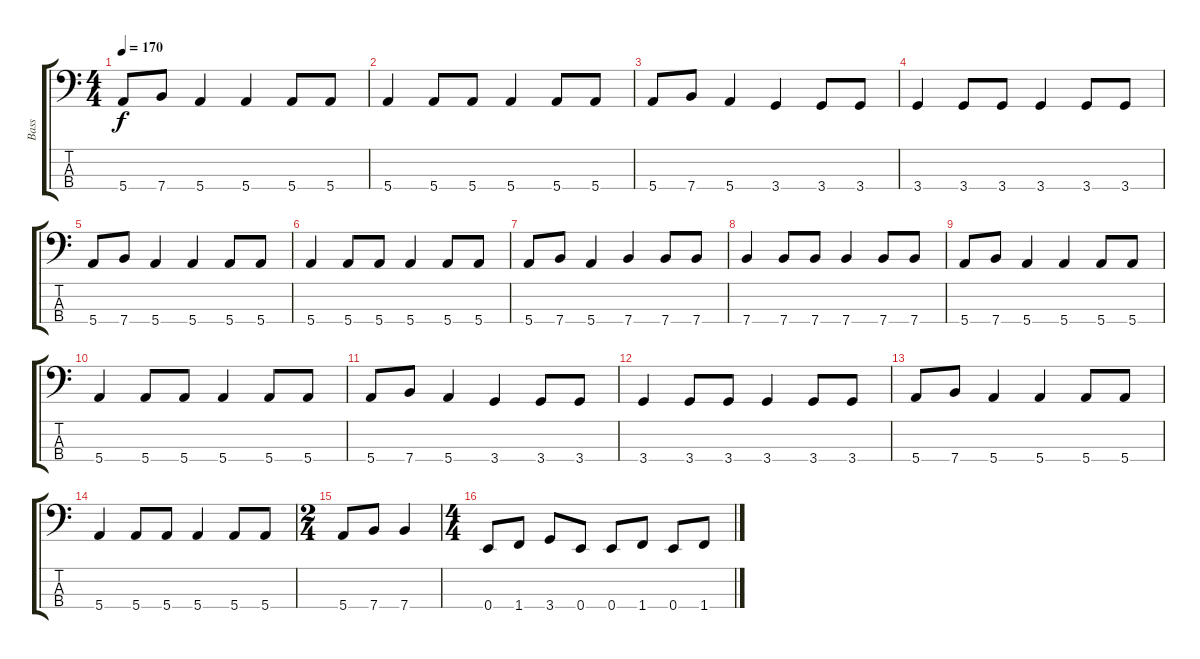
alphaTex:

\track ("Bass" "Bass") {instrument slapbass2}
\staff {score tabs}
\tuning (G2 D2 A1 E1) {hide}
\ts (4 4)
\tempo 170
\clef f4
\ks c
5.4.8{dy f} 7.4.8 5.4.4 5.4.4 5.4.8 5.4.8 |
5.4.4 5.4.8 5.4.8 5.4.4 5.4.8 5.4.8 |
5.4.8 7.4.8 5.4.4 3.4.4 3.4.8 3.4.8 |
3.4.4 3.4.8 3.4.8 3.4.4 3.4.8 3.4.8 |
5.4.8 7.4.8 5.4.4 5.4.4 5.4.8 5.4.8 |
5.4.4 5.4.8 5.4.8 5.4.4 5.4.8 5.4.8 |
5.4.8 7.4.8 5.4.4 7.4.4 7.4.8 7.4.8 |
7.4.4 7.4.8 7.4.8 7.4.4 7.4.8 7.4.8 |
5.4.8 7.4.8 5.4.4 5.4.4 5.4.8 5.4.8 |
5.4.4 5.4.8 5.4.8 5.4.4 5.4.8 5.4.8 |
5.4.8 7.4.8 5.4.4 3.4.4 3.4.8 3.4.8 |
3.4.4 3.4.8 3.4.8 3.4.4 3.4.8 3.4.8 |
5.4.8 7.4.8 5.4.4 5.4.4 5.4.8 5.4.8 |
5.4.4 5.4.8 5.4.8 5.4.4 5.4.8 5.4.8 |
\ts (2 4)
5.4.8 7.4.8 7.4.4 |
\ts (4 4)
0.4.8 1.4.8 3.4.8 0.4.8 0.4.8 1.4.8 0.4.8 1.4.8
